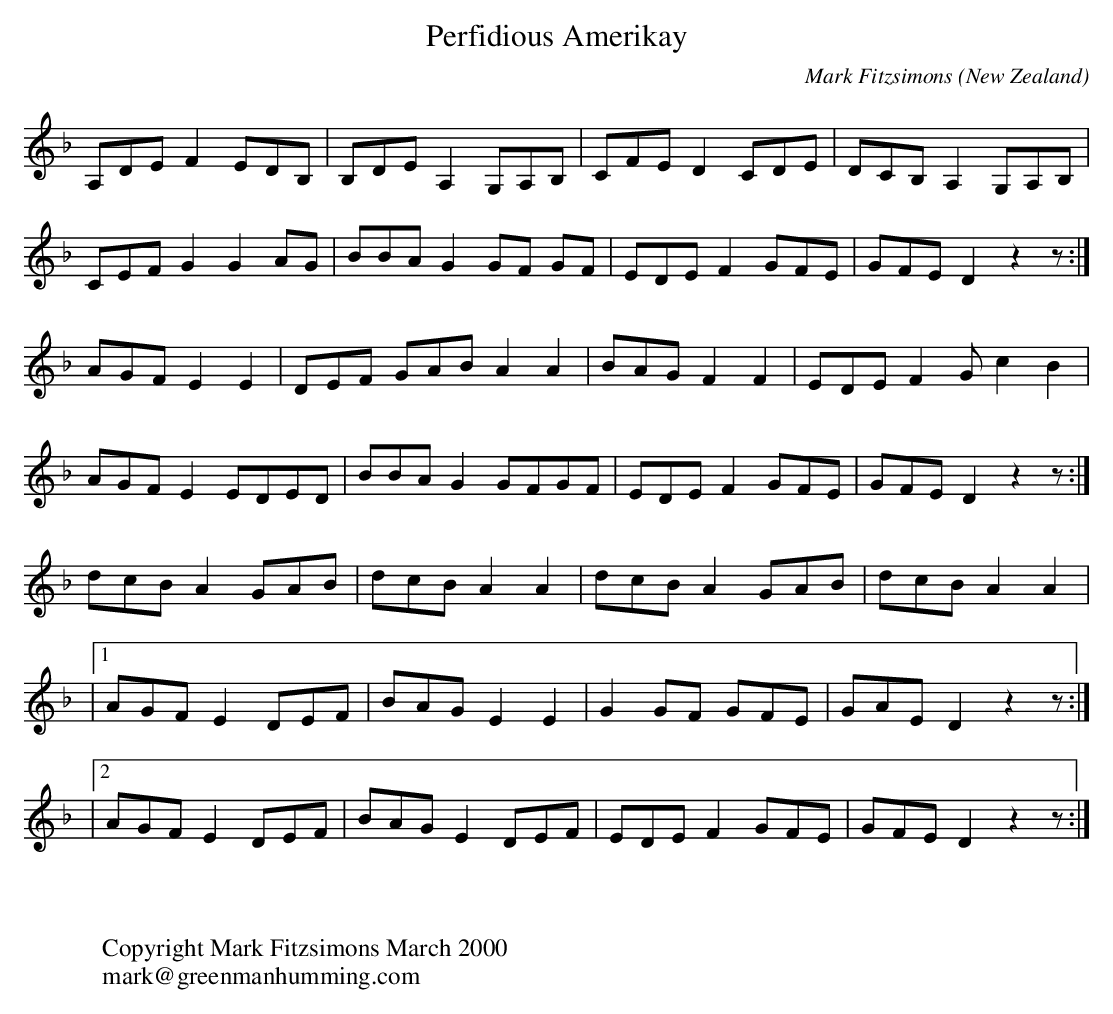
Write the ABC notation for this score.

X:1
T:Perfidious Amerikay %(no time sigs)
O:New Zealand
M:none
C:Mark Fitzsimons
K:Dmin
A,DE F2 EDB,|B,DE A,2G,A,B,|CFE D2 CDE|DCB, A,2 G,A,B,|
CEF G2G2AG|BBA G2 GF GF|EDE F2 GFE|GFE D2 z2z:|
AGF E2 E2|DEF GAB A2A2|BAG F2F2|EDEF2Gc2B2|
AGF E2 EDED|BBA G2 GFGF|EDE F2 GFE|GFE D2 z2z:|
dcB A2 GAB|dcB A2A2|dcB A2 GAB|dcB A2A2|
|1AGF E2 DEF|BAG E2E2|G2GF GFE|GAE D2z2z:|
|2AGF E2 DEF| BAG E2 DEF|EDE F2 GFE|GFED2z2z:|
W:
W:
W:Copyright Mark Fitzsimons March 2000
W:mark@greenmanhumming.com
